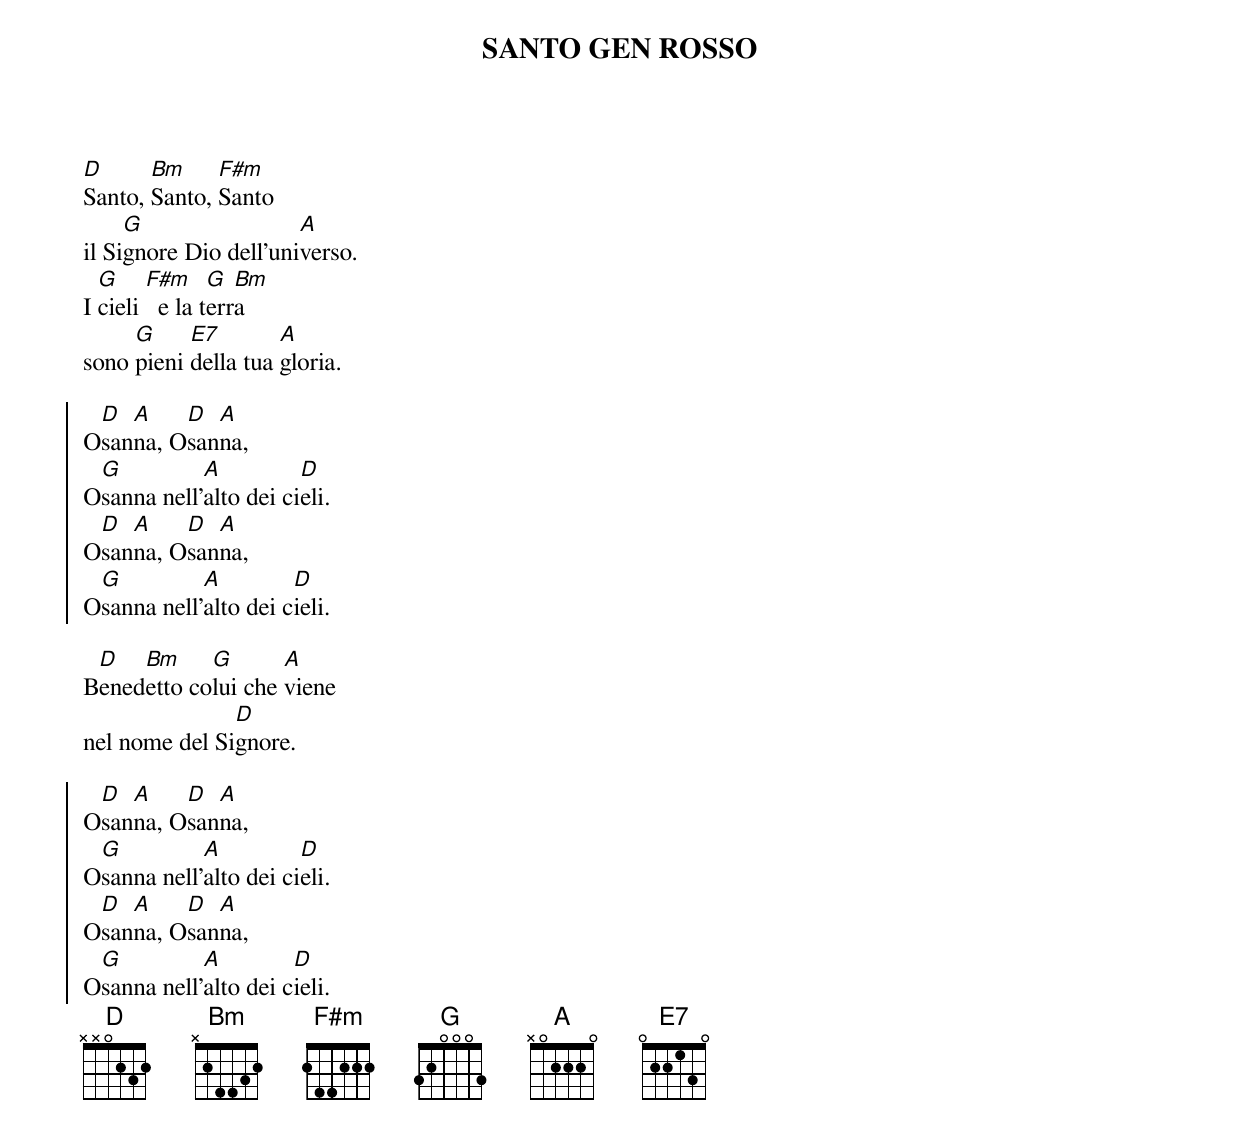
{title:SANTO GEN ROSSO}
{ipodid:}



[D]Santo, [Bm]Santo, [F#m]Santo
il Si[G]gnore Dio dell'uni[A]verso.
I [G]cieli [F#m]  e la t[G]err[Bm]a
sono [G]pieni [E7]della tua [A]gloria.

{soc}
O[D]san[A]na, O[D]san[A]na,
O[G]sanna nell'[A]alto dei ci[D]eli.
O[D]san[A]na, O[D]san[A]na,
O[G]sanna nell'[A]alto dei c[D]ieli.
{eoc}

B[D]ened[Bm]etto co[G]lui che [A]viene
nel nome del Si[D]gnore.

{soc}
O[D]san[A]na, O[D]san[A]na,
O[G]sanna nell'[A]alto dei ci[D]eli.
O[D]san[A]na, O[D]san[A]na,
O[G]sanna nell'[A]alto dei c[D]ieli.
{eoc}
